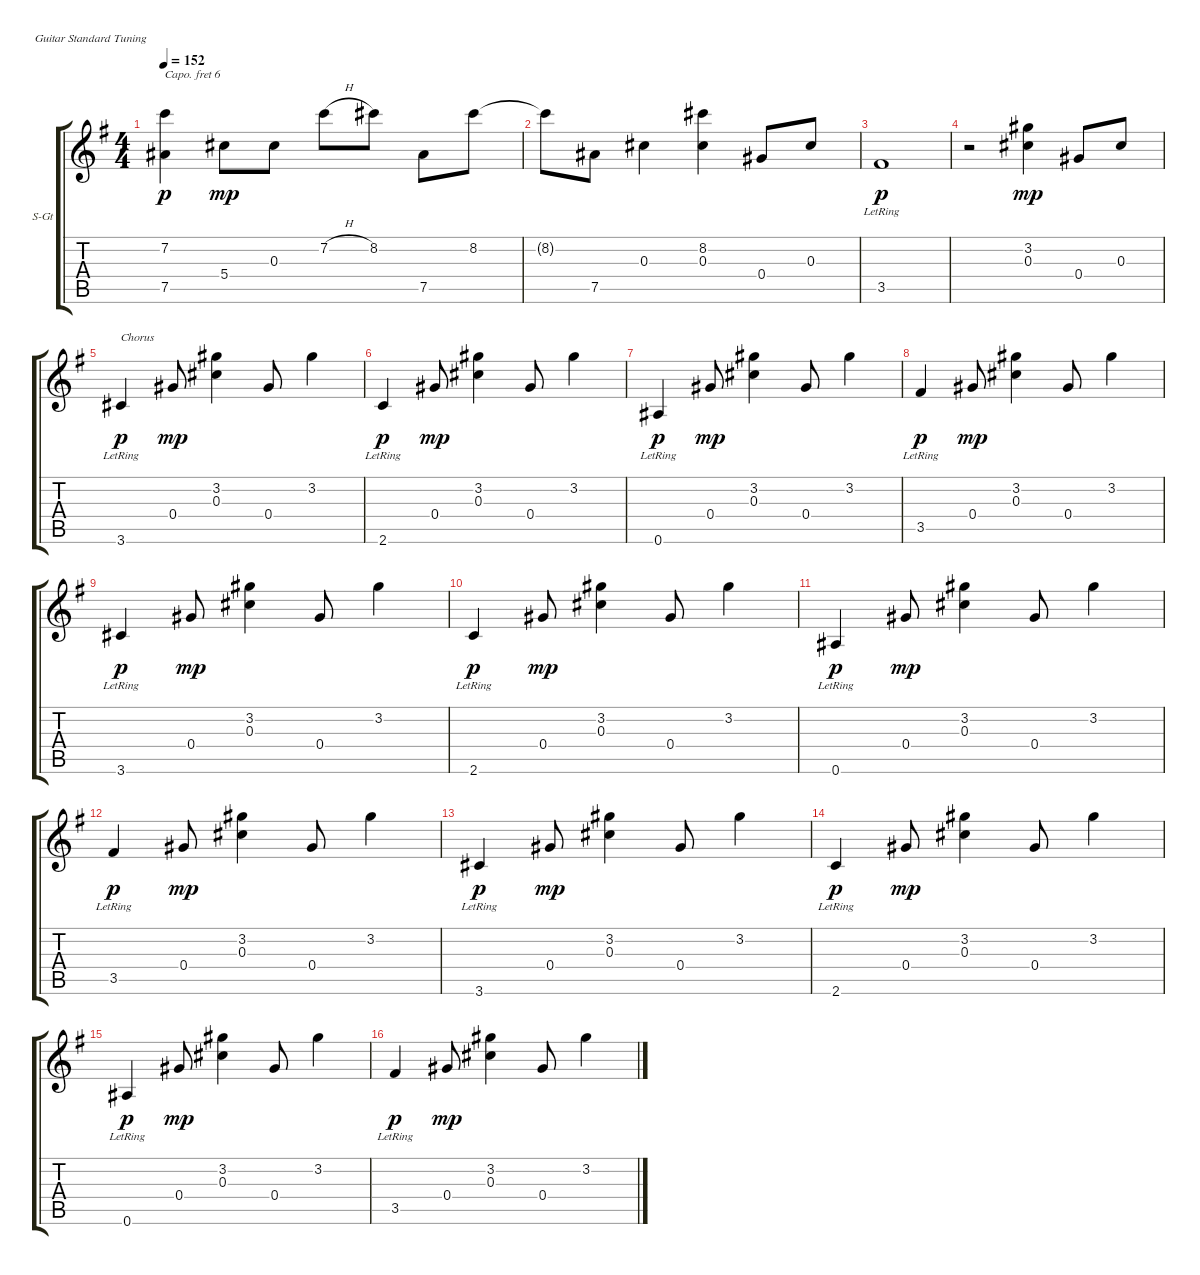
\defaultSystemsLayout 4
\bracketExtendMode groupsimilarinstruments
\firstSystemTrackNameOrientation horizontal
\otherSystemsTrackNameOrientation horizontal
\track ("Steel Guitar" "S-Gt") {instrument acousticguitarsteel}
\staff {score tabs}
\capo 6
\tuning (E4 B3 G3 D3 A2 E2)
\ts (4 4)
\tempo 152
\clef g2
\ks g
(7.2 7.5).4{dy p} 5.4.8{dy mp} 0.3.8 7.2{h}.8 8.2.8 7.5.8 8.2.8 |
8.2{t}.8 7.5.8 0.3.4 (8.2 0.3).4 0.4.8 0.3.8 |
3.5{lr}.1{dy p} |
r.2 (0.3 3.2).4{dy mp} 0.4.8 0.3.8 |
3.6{lr}.4{txt "Chorus" dy p} 0.4.8{dy mp} (0.3 3.2).4 0.4.8 3.2.4 |
2.6{lr}.4{dy p} 0.4.8{dy mp} (0.3 3.2).4 0.4.8 3.2.4 |
0.6{lr}.4{dy p} 0.4.8{dy mp} (0.3 3.2).4 0.4.8 3.2.4 |
3.5{lr}.4{dy p} 0.4.8{dy mp} (0.3 3.2).4 0.4.8 3.2.4 |
3.6{lr}.4{dy p} 0.4.8{dy mp} (0.3 3.2).4 0.4.8 3.2.4 |
2.6{lr}.4{dy p} 0.4.8{dy mp} (0.3 3.2).4 0.4.8 3.2.4 |
0.6{lr}.4{dy p} 0.4.8{dy mp} (0.3 3.2).4 0.4.8 3.2.4 |
3.5{lr}.4{dy p} 0.4.8{dy mp} (0.3 3.2).4 0.4.8 3.2.4 |
3.6{lr}.4{dy p} 0.4.8{dy mp} (0.3 3.2).4 0.4.8 3.2.4 |
2.6{lr}.4{dy p} 0.4.8{dy mp} (0.3 3.2).4 0.4.8 3.2.4 |
0.6{lr}.4{dy p} 0.4.8{dy mp} (0.3 3.2).4 0.4.8 3.2.4 |
3.5{lr}.4{dy p} 0.4.8{dy mp} (0.3 3.2).4 0.4.8 3.2.4
